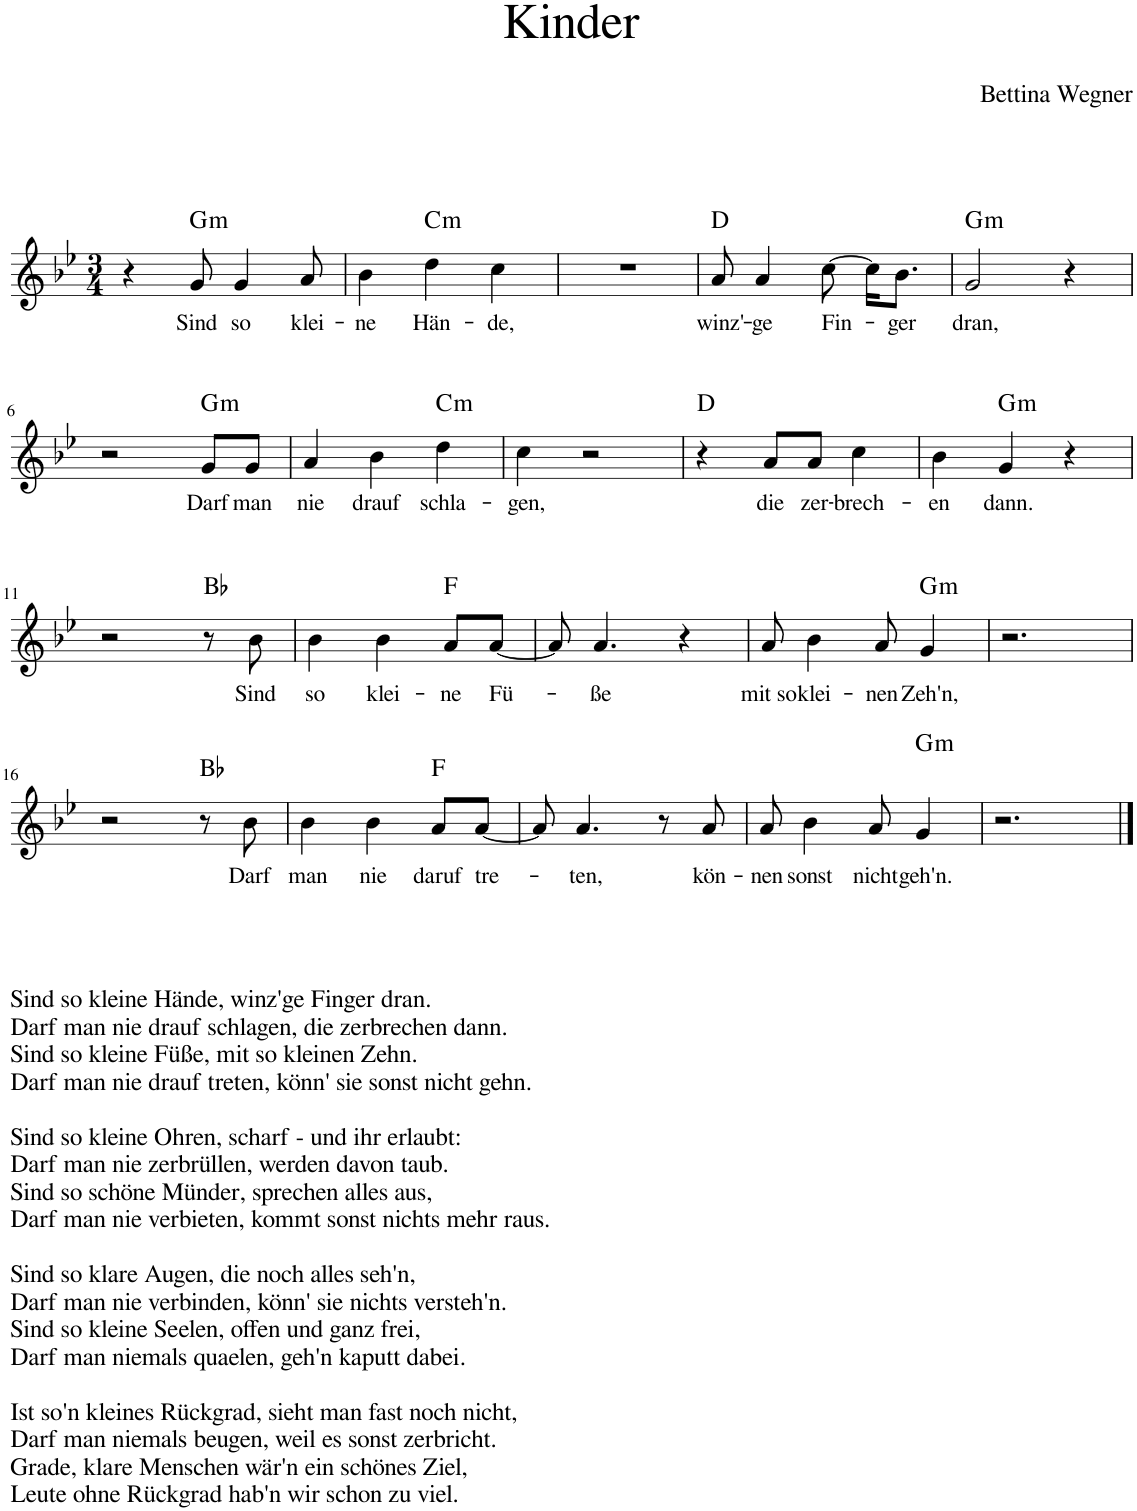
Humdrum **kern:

**kern	**text	**harte
*part1	*part1	*part1
*staff1	*staff1	*
*I"Piano	*	*
*I'Pno.	*	*
*clefG2	*	*
*k[b-e-]	*	*
*M3/4	*	*
=1	=1	=1
4r	.	.
!	!LO:LY:b	!LO:H:kt=m
8g/	Sind	G:min
!	!LO:LY:b	!
4g/	so	.
!	!LO:LY:b	!
8a/	klei-	.
=2	=2	=2
!	!LO:LY:b	!
4b-\	-ne	.
!	!LO:LY:b	!LO:H:kt=m
4dd\	Hän-	C:min
!	!LO:LY:b	!
4cc\	-de,	.
=3	=3	=3
2.r	.	.
=4	=4	=4
!	!LO:LY:b	!
8a/	winz'-	D:maj
!	!LO:LY:b	!
4a/	-ge	.
!	!LO:LY:b	!
[8cc\	Fin-	.
16cc\KL]	.	.
!	!LO:LY:b	!
8.b-\J	-ger	.
=5	=5	=5
!	!LO:LY:b	!LO:H:kt=m
2g/	dran,	G:min
4r	.	.
!!LO:LB:g=z
=6	=6	=6
2r	.	.
!	!LO:LY:b	!LO:H:kt=m
8g/L	Darf	G:min
!	!LO:LY:b	!
8g/J	man	.
=7	=7	=7
!	!LO:LY:b	!
4a/	nie	.
!	!LO:LY:b	!
4b-\	drauf	.
!	!LO:LY:b	!LO:H:kt=m
4dd\	schla-	C:min
=8	=8	=8
!	!LO:LY:b	!
4cc\	-gen,	.
2r	.	.
=9	=9	=9
4r	.	D:maj
!	!LO:LY:b	!
8a/L	die	.
!	!LO:LY:b	!
8a/J	zer-	.
!	!LO:LY:b	!
4cc\	-brech-	.
=10	=10	=10
!	!LO:LY:b	!
4b-\	-en	.
!	!LO:LY:b	!LO:H:kt=m
4g/	dann.	G:min
4r	.	.
!!LO:LB:g=z
=11	=11	=11
2r	.	.
8r	.	Bb:maj
!	!LO:LY:b	!
8b-\	Sind	.
=12	=12	=12
!	!LO:LY:b	!
4b-\	so	.
!	!LO:LY:b	!
4b-\	klei-	.
!	!LO:LY:b	!
8a/L	-ne	F:maj
!	!LO:LY:b	!
[8a/J	Fü-	.
=13	=13	=13
8a/]	.	.
!	!LO:LY:b	!
4.a/	-ße	.
4r	.	.
=14	=14	=14
!	!LO:LY:b	!
8a/	mit so	.
!	!LO:LY:b	!
4b-\	klei-	.
!	!LO:LY:b	!
8a/	-nen	.
!	!LO:LY:b	!LO:H:kt=m
4g/	Zeh'n,	G:min
=15	=15	=15
2.r	.	.
!!LO:LB:g=z
=16	=16	=16
!LO:TX:b:t=Sind so kleine Hände, winz'ge Finger dran.	!	!
!LO:TX:b:t=Darf man nie drauf schlagen, die zerbrechen dann.	!	!
!LO:TX:b:t=Sind so kleine Füße, mit so kleinen Zehn.	!	!
!LO:TX:b:t=Darf man nie drauf treten, könn' sie sonst nicht gehn.	!	!
!LO:TX:b:t=Sind so kleine Ohren, scharf - und ihr erlaubt&colon;	!	!
!LO:TX:b:t=Darf man nie zerbrüllen, werden davon taub.	!	!
!LO:TX:b:t=Sind so schöne Münder, sprechen alles aus,	!	!
!LO:TX:b:t=Darf man nie verbieten, kommt sonst nichts mehr raus.	!	!
!LO:TX:b:t=Sind so klare Augen, die noch alles seh'n,	!	!
!LO:TX:b:t=Darf man nie verbinden, könn' sie nichts versteh'n.	!	!
!LO:TX:b:t=Sind so kleine Seelen, offen und ganz frei,	!	!
!LO:TX:b:t=Darf man niemals quaelen, geh'n kaputt dabei.	!	!
!LO:TX:b:t=Ist so'n kleines Rückgrad, sieht man fast noch nicht,	!	!
!LO:TX:b:t=Darf man niemals beugen, weil es sonst zerbricht.	!	!
!LO:TX:b:t=Grade, klare Menschen wär'n ein schönes Ziel,	!	!
!LO:TX:b:t=Leute ohne Rückgrad hab'n wir schon zu viel.	!	!
2r	.	.
8r	.	Bb:maj
!	!LO:LY:b	!
8b-\	Darf	.
=17	=17	=17
!	!LO:LY:b	!
4b-\	man	.
!	!LO:LY:b	!
4b-\	nie	.
!	!LO:LY:b	!
8a/L	daruf	F:maj
!	!LO:LY:b	!
[8a/J	tre-	.
=18	=18	=18
8a/]	.	.
!	!LO:LY:b	!
4.a/	-ten,	.
8r	.	.
!	!LO:LY:b	!
8a/	kön-	.
=19	=19	=19
!	!LO:LY:b	!
8a/	-nen	.
!	!LO:LY:b	!
4b-\	sonst	.
!	!LO:LY:b	!
8a/	nicht	.
!	!LO:LY:b	!LO:H:n=1:kt=N.C.
!	!	!LO:H:n=2:kt=m
4g/	geh'n.	N G:min
=20	=20	=20
2.r	.	.
==	==	==
*-	*-	*-
